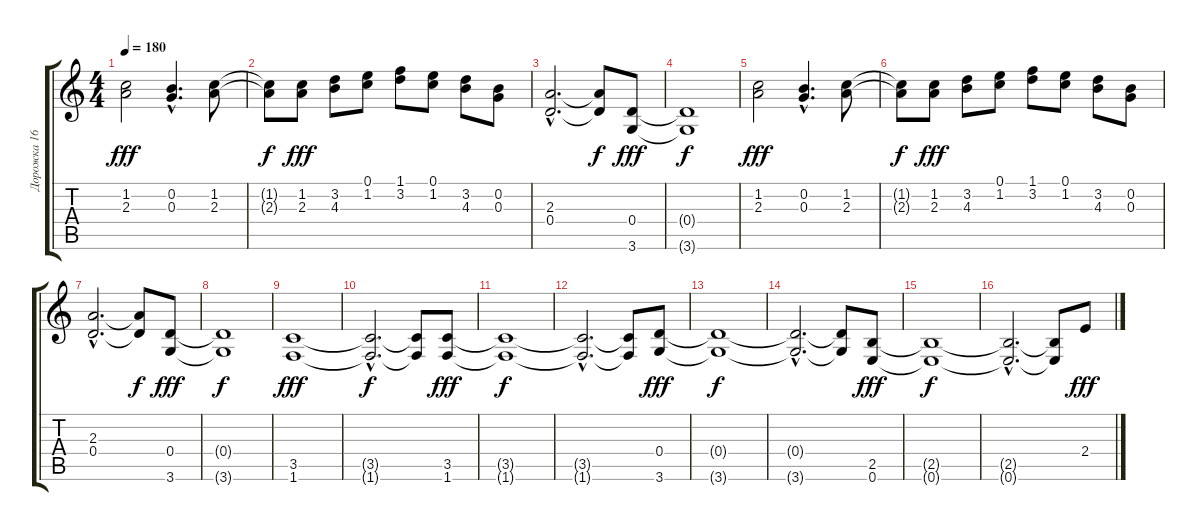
\track ("Дорожка 16" "Дорожка 16") {instrument distortionguitar}
\staff {score tabs}
\tuning (E4 B3 G3 D3 A2 E2) {hide}
\ts (4 4)
\tempo 180
\clef g2
\ks c
(1.2 2.3).2{dy fff} (0.2{hac} 0.3{hac}).4{d} (1.2 2.3).8 |
(1.2{t} 2.3{t}).8{dy f} (1.2 2.3).8{dy fff} (3.2 4.3).8 (0.1 1.2).8 (1.1 3.2).8 (0.1 1.2).8 (3.2 4.3).8 (0.2 0.3).8 |
(2.3{hac} 0.4{hac}).2{d} (2.3{t} 0.4{t}).8{dy f} (0.4 3.6).8{dy fff} |
(0.4{t} 3.6{t}).1{dy f} |
(1.2 2.3).2{dy fff} (0.2{hac} 0.3{hac}).4{d} (1.2 2.3).8 |
(1.2{t} 2.3{t}).8{dy f} (1.2 2.3).8{dy fff} (3.2 4.3).8 (0.1 1.2).8 (1.1 3.2).8 (0.1 1.2).8 (3.2 4.3).8 (0.2 0.3).8 |
(2.3{hac} 0.4{hac}).2{d} (2.3{t} 0.4{t}).8{dy f} (0.4 3.6).8{dy fff} |
(0.4{t} 3.6{t}).1{dy f} |
(3.5 1.6).1{dy fff} |
(3.5{hac t} 1.6{hac t}).2{d dy f} (3.5{t} 1.6{t}).8 (3.5 1.6).8{dy fff} |
(3.5{t} 1.6{t}).1{dy f} |
(3.5{hac t} 1.6{hac t}).2{d} (3.5{t} 1.6{t}).8 (0.4 3.6).8{dy fff} |
(0.4{t} 3.6{t}).1{dy f} |
(0.4{hac t} 3.6{hac t}).2{d} (0.4{t} 3.6{t}).8 (2.5 0.6).8{dy fff} |
(2.5{t} 0.6{t}).1{dy f} |
(2.5{hac t} 0.6{hac t}).2{d} (2.5{t} 0.6{t}).8 2.4.8{dy fff}
